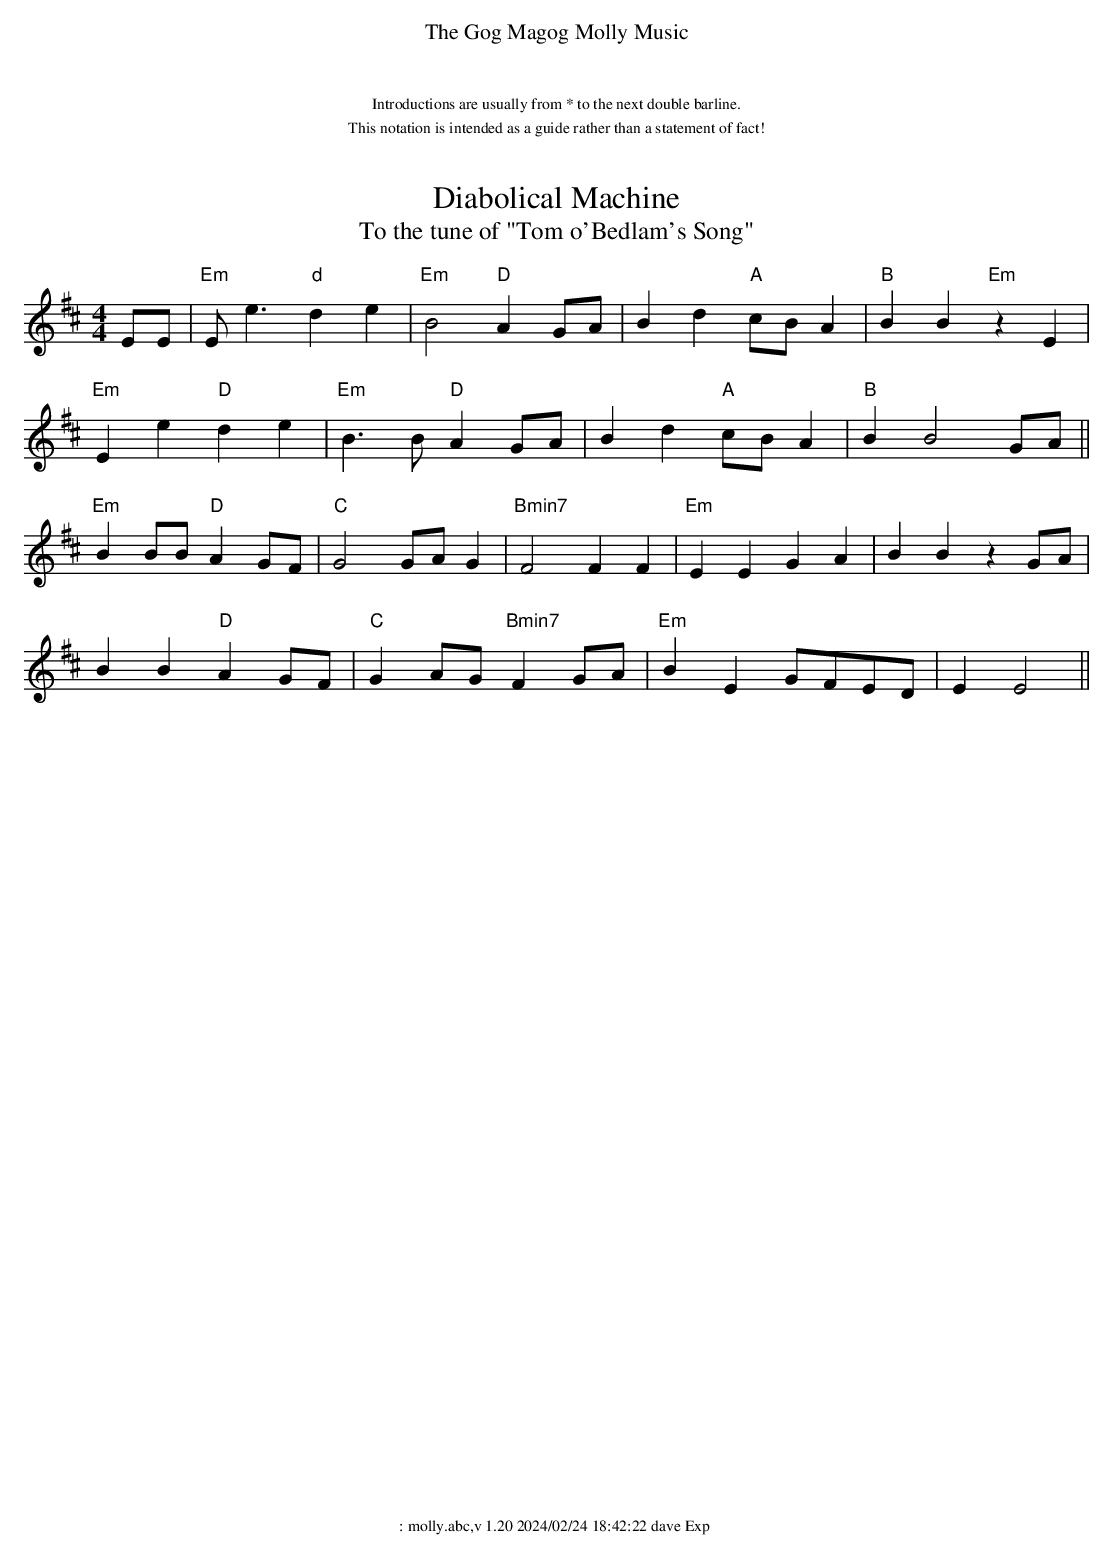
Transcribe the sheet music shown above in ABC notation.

X:1
T:Diabolical Machine
T:To the tune of "Tom o'Bedlam's Song"
M:4/4
L:1/4
K:D
E/2E/2 | "Em"E/2 e3/2 "d"d e | "Em" B2 "D"A G/2A/2 | \
               B d "A"c/2B/2 A |"B"B B"Em" z E |
         "Em" E e "D"d e | "Em"B3/2B/2 "D"A G/2A/2 | \
               B d "A"c/2B/2 A |"B"B B2  G/2A/2 ||
          "Em"B B/2B/2 "D"A G/2F/2 |"C"G2 G/2A/2 G | \
               "Bmin7" F2 FF  | "Em"E E G A | B B z G/2A/2 |
        B B "D"A G/2F/2 |"C" G A/2G/2 "Bmin7"F G/2A/2 | \
                "Em"B E G/2F/2E/2D/2 | E E2 ||
